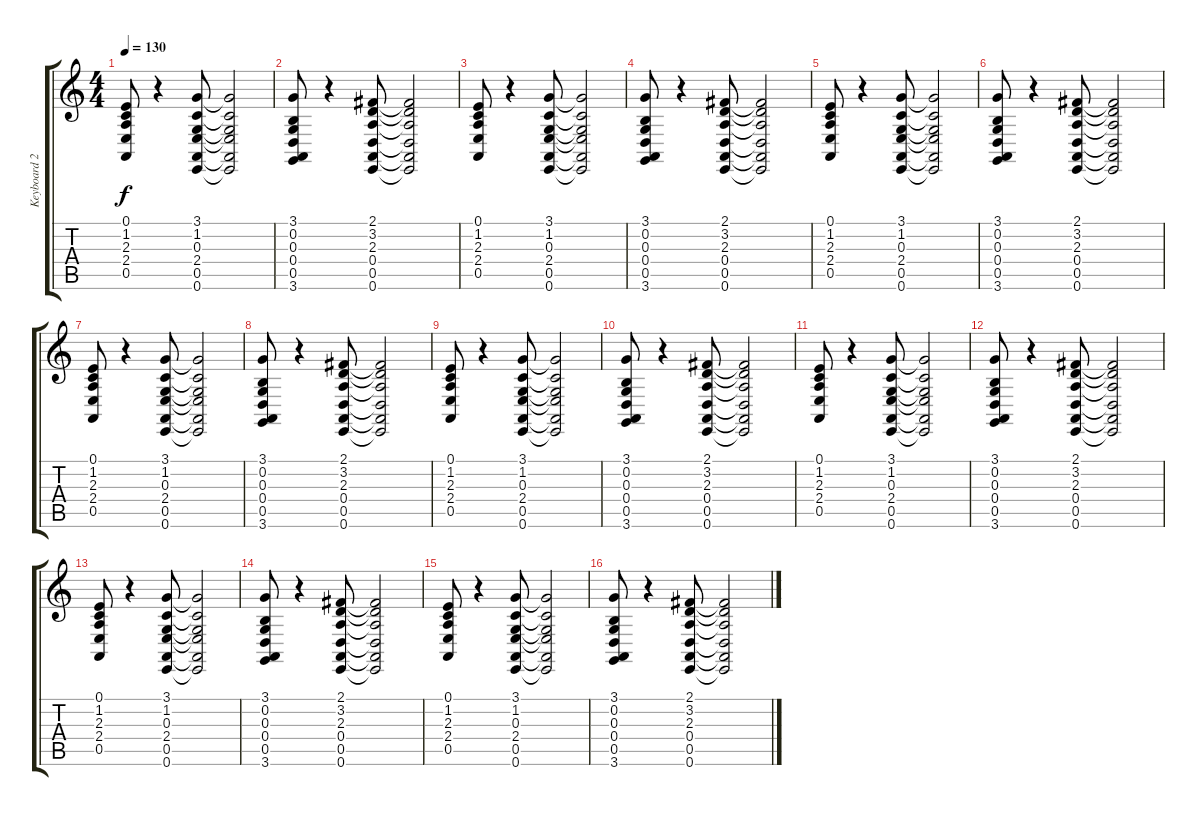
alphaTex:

\track ("Keyboard 2" "Keyboard 2") {instrument stringensemble1}
\staff {score tabs}
\tuning (E4 B3 G3 D3 A2 E2) {hide}
\ts (4 4)
\tempo 130
\clef g2
\ks c
(0.1 1.2 2.3 2.4 0.5).8{dy f} r.4 (3.1 1.2 0.3 2.4 0.5 0.6).8 (3.1{t} 1.2{t} 0.3{t} 2.4{t} 0.5{t} 0.6{t}).2 |
(3.1 0.2 0.3 0.4 0.5 3.6).8 r.4 (2.1 3.2 2.3 0.4 0.5 0.6).8 (2.1{t} 3.2{t} 2.3{t} 0.4{t} 0.5{t} 0.6{t}).2 |
(0.1 1.2 2.3 2.4 0.5).8 r.4 (3.1 1.2 0.3 2.4 0.5 0.6).8 (3.1{t} 1.2{t} 0.3{t} 2.4{t} 0.5{t} 0.6{t}).2 |
(3.1 0.2 0.3 0.4 0.5 3.6).8 r.4 (2.1 3.2 2.3 0.4 0.5 0.6).8 (2.1{t} 3.2{t} 2.3{t} 0.4{t} 0.5{t} 0.6{t}).2 |
(0.1 1.2 2.3 2.4 0.5).8 r.4 (3.1 1.2 0.3 2.4 0.5 0.6).8 (3.1{t} 1.2{t} 0.3{t} 2.4{t} 0.5{t} 0.6{t}).2 |
(3.1 0.2 0.3 0.4 0.5 3.6).8 r.4 (2.1 3.2 2.3 0.4 0.5 0.6).8 (2.1{t} 3.2{t} 2.3{t} 0.4{t} 0.5{t} 0.6{t}).2 |
(0.1 1.2 2.3 2.4 0.5).8 r.4 (3.1 1.2 0.3 2.4 0.5 0.6).8 (3.1{t} 1.2{t} 0.3{t} 2.4{t} 0.5{t} 0.6{t}).2 |
(3.1 0.2 0.3 0.4 0.5 3.6).8 r.4 (2.1 3.2 2.3 0.4 0.5 0.6).8 (2.1{t} 3.2{t} 2.3{t} 0.4{t} 0.5{t} 0.6{t}).2 |
(0.1 1.2 2.3 2.4 0.5).8 r.4 (3.1 1.2 0.3 2.4 0.5 0.6).8 (3.1{t} 1.2{t} 0.3{t} 2.4{t} 0.5{t} 0.6{t}).2 |
(3.1 0.2 0.3 0.4 0.5 3.6).8 r.4 (2.1 3.2 2.3 0.4 0.5 0.6).8 (2.1{t} 3.2{t} 2.3{t} 0.4{t} 0.5{t} 0.6{t}).2 |
(0.1 1.2 2.3 2.4 0.5).8 r.4 (3.1 1.2 0.3 2.4 0.5 0.6).8 (3.1{t} 1.2{t} 0.3{t} 2.4{t} 0.5{t} 0.6{t}).2 |
(3.1 0.2 0.3 0.4 0.5 3.6).8 r.4 (2.1 3.2 2.3 0.4 0.5 0.6).8 (2.1{t} 3.2{t} 2.3{t} 0.4{t} 0.5{t} 0.6{t}).2 |
(0.1 1.2 2.3 2.4 0.5).8 r.4 (3.1 1.2 0.3 2.4 0.5 0.6).8 (3.1{t} 1.2{t} 0.3{t} 2.4{t} 0.5{t} 0.6{t}).2 |
(3.1 0.2 0.3 0.4 0.5 3.6).8 r.4 (2.1 3.2 2.3 0.4 0.5 0.6).8 (2.1{t} 3.2{t} 2.3{t} 0.4{t} 0.5{t} 0.6{t}).2 |
(0.1 1.2 2.3 2.4 0.5).8 r.4 (3.1 1.2 0.3 2.4 0.5 0.6).8 (3.1{t} 1.2{t} 0.3{t} 2.4{t} 0.5{t} 0.6{t}).2 |
(3.1 0.2 0.3 0.4 0.5 3.6).8 r.4 (2.1 3.2 2.3 0.4 0.5 0.6).8 (2.1{t} 3.2{t} 2.3{t} 0.4{t} 0.5{t} 0.6{t}).2
